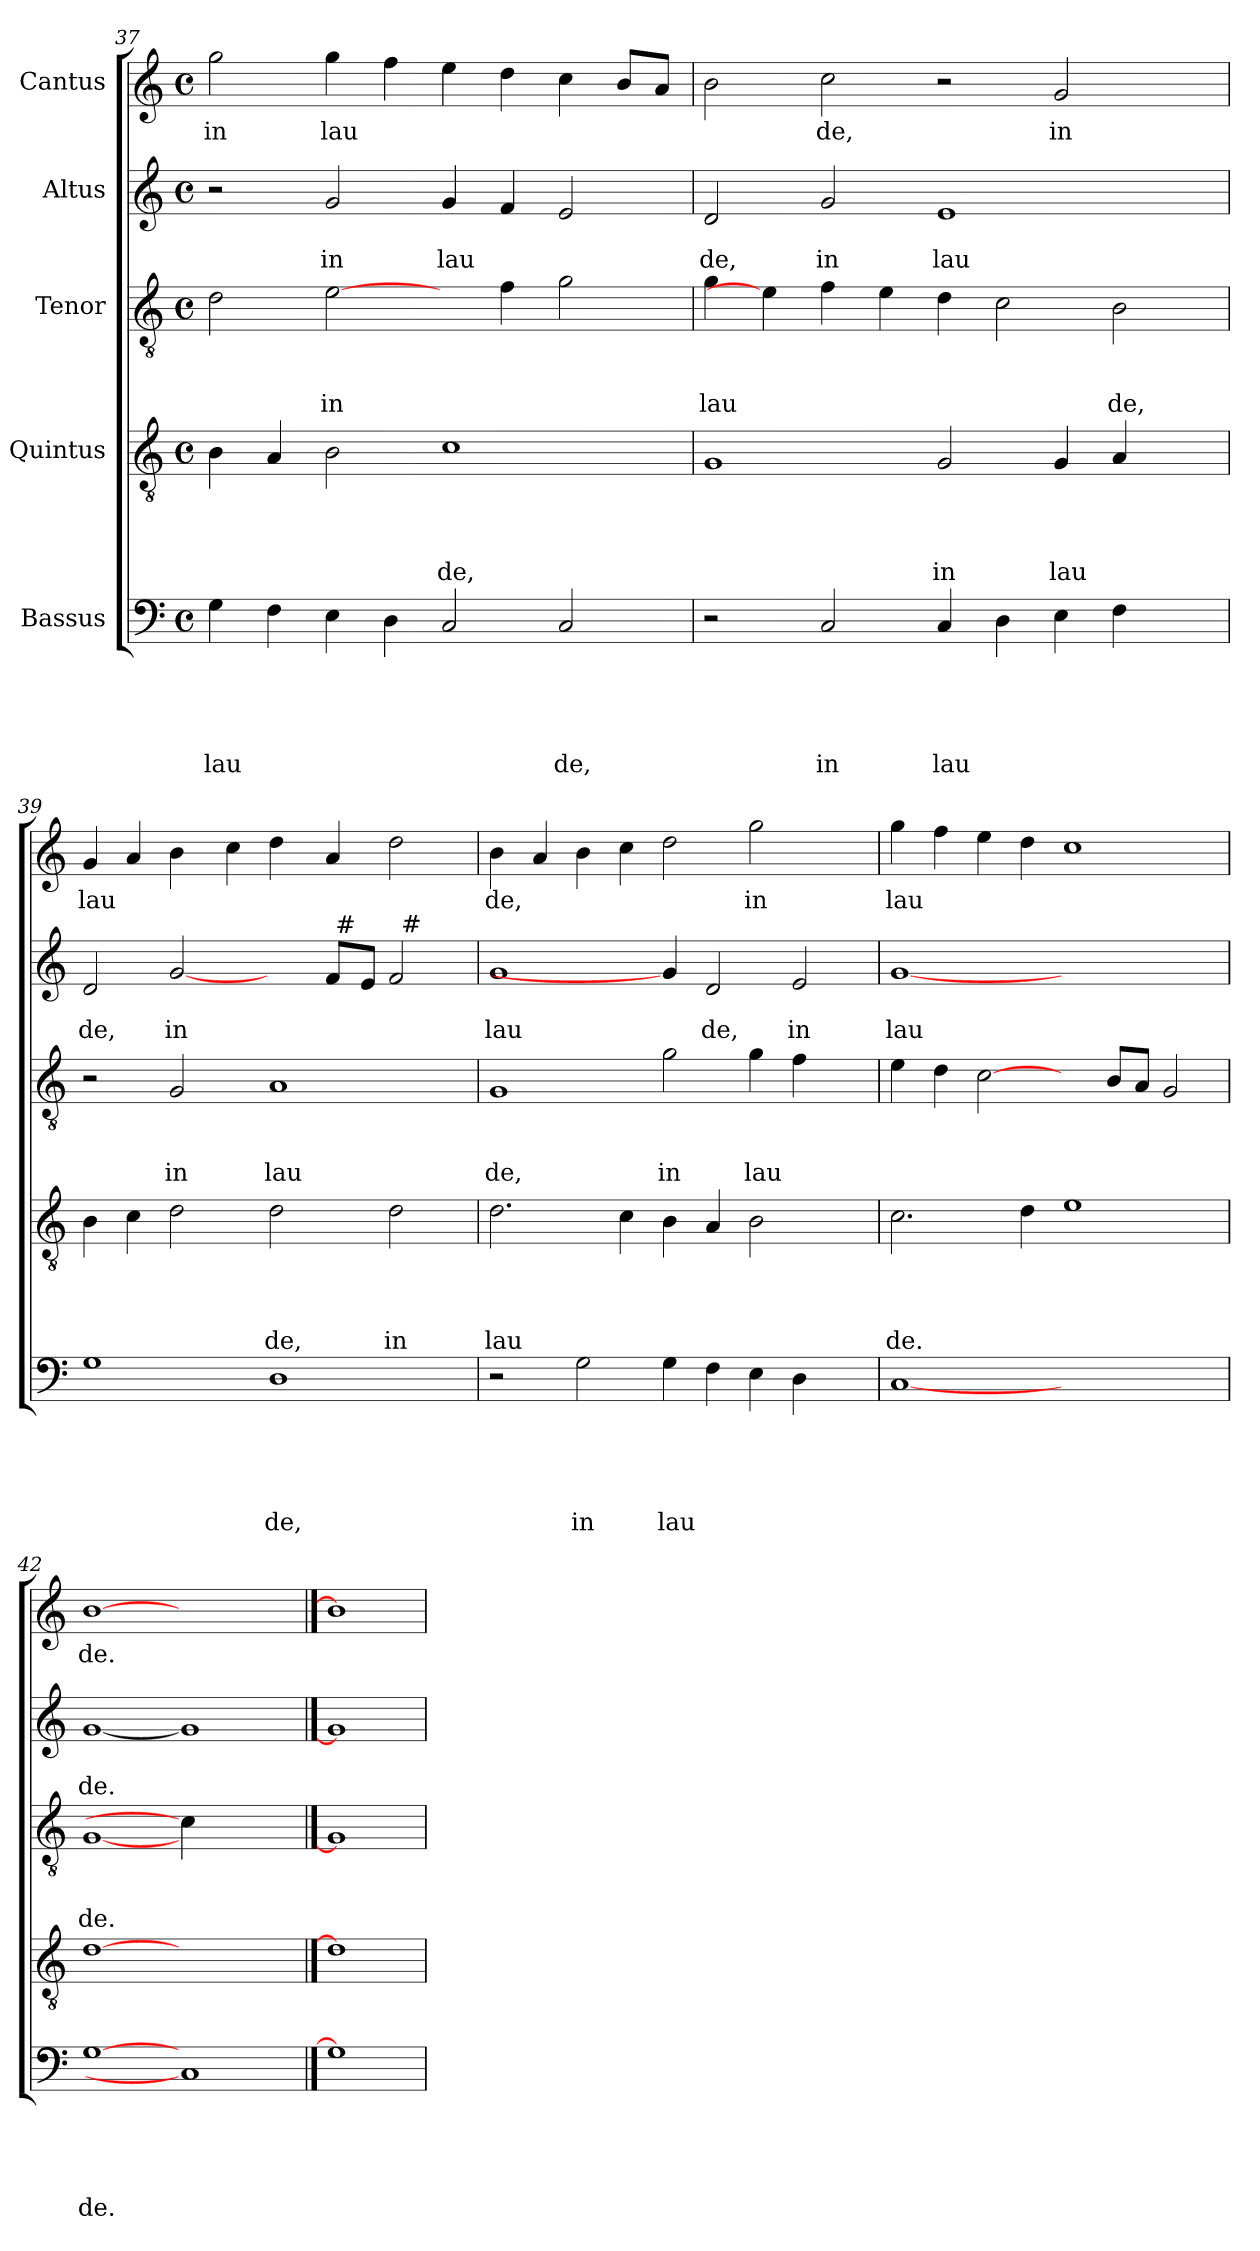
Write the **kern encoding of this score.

**kern	**text	**text	**text	**text	**text	**kern	**text	**text	**text	**text	**kern	**text	**text	**text	**kern	**text	**text	**kern	**text
*part5	*part5	*part5	*part5	*part5	*part5	*part4	*part4	*part4	*part4	*part4	*part3	*part3	*part3	*part3	*part2	*part2	*part2	*part1	*part1
*staff5	*staff5	*staff5	*staff5	*staff5	*staff5	*staff4	*staff4	*staff4	*staff4	*staff4	*staff3	*staff3	*staff3	*staff3	*staff2	*staff2	*staff2	*staff1	*staff1
*I"Bassus	*	*	*	*	*	*I"Quintus	*	*	*	*	*I"Tenor	*	*	*	*I"Altus	*	*	*I"Cantus	*
*clefF4	*	*	*	*	*	*clefGv2	*	*	*	*	*clefGv2	*	*	*	*clefG2	*	*	*clefG2	*
*k[]	*	*	*	*	*	*k[]	*	*	*	*	*k[]	*	*	*	*k[]	*	*	*k[]	*
*C:	*	*	*	*	*	*C:	*	*	*	*	*C:	*	*	*	*C:	*	*	*C:	*
*M4/4	*	*	*	*	*	*M4/4	*	*	*	*	*M4/4	*	*	*	*M4/4	*	*	*M4/4	*
*met(c)	*	*	*	*	*	*met(c)	*	*	*	*	*met(c)	*	*	*	*met(c)	*	*	*met(c)	*
=37	=37	=37	=37	=37	=37	=37	=37	=37	=37	=37	=37	=37	=37	=37	=37	=37	=37	=37	=37
!	!	!	!	!	!LO:LY:b	!	!	!	!	!	!	!	!	!	!	!	!	!	!LO:LY:b
4G\	.	.	.	.	lau	4B\	.	.	.	.	2d\	.	.	.	2r	.	.	2gg\	in
4F\	.	.	.	.	.	4A/	.	.	.	.	.	.	.	.	.	.	.	.	.
!	!	!	!	!	!	!	!	!	!	!	!	!	!	!LO:LY:b	!	!	!LO:LY:b	!	!LO:LY:b
4E\	.	.	.	.	.	2B\	.	.	.	.	[2e\	.	.	in	2g/	.	in	4gg\	lau
4D\	.	.	.	.	.	.	.	.	.	.	.	.	.	.	.	.	.	4ff\	.
!	!	!	!	!	!	!	!	!	!	!LO:LY:b	!	!	!	!	!	!	!LO:LY:b	!	!
2C/	.	.	.	.	.	1c	.	.	.	de,	4ryy	.	.	.	4g/	.	lau	4ee\	.
.	.	.	.	.	.	.	.	.	.	.	4f\	.	.	.	4f/	.	.	4dd\	.
!	!	!	!	!	!LO:LY:b	!	!	!	!	!	!	!	!	!	!	!	!	!	!
2C/	.	.	.	.	de,	.	.	.	.	.	2g\	.	.	.	2e/	.	.	4cc\	.
.	.	.	.	.	.	.	.	.	.	.	.	.	.	.	.	.	.	8b/L	.
.	.	.	.	.	.	.	.	.	.	.	.	.	.	.	.	.	.	8a/J	.
=38	=38	=38	=38	=38	=38	=38	=38	=38	=38	=38	=38	=38	=38	=38	=38	=38	=38	=38	=38
!	!	!	!	!	!	!	!	!	!	!	!	!	!	!LO:LY:b	!	!	!LO:LY:b	!	!
2r	.	.	.	.	.	1G	.	.	.	.	4g\	.	.	lau	2d/	.	de,	2b\	.
.	.	.	.	.	.	.	.	.	.	.	4e\]	.	.	.	.	.	.	.	.
!	!	!	!	!	!LO:LY:b	!	!	!	!	!	!	!	!	!	!	!	!LO:LY:b	!	!LO:LY:b
2C/	.	.	.	.	in	.	.	.	.	.	4f\	.	.	.	2g/	.	in	2cc\	de,
.	.	.	.	.	.	.	.	.	.	.	4e\	.	.	.	.	.	.	.	.
!	!	!	!	!	!LO:LY:b	!	!	!	!	!LO:LY:b	!	!	!	!	!	!	!LO:LY:b	!	!
4C/	.	.	.	.	lau	2G/	.	.	.	in	4d\	.	.	.	1e	.	lau	2r	.
4D\	.	.	.	.	.	.	.	.	.	.	2c\	.	.	.	.	.	.	.	.
!	!	!	!	!	!	!	!	!	!	!LO:LY:b	!	!	!	!	!	!	!	!	!LO:LY:b
4E\	.	.	.	.	.	4G/	.	.	.	lau	.	.	.	.	.	.	.	2g/	in
!	!	!	!	!	!	!	!	!	!	!	!	!	!	!LO:LY:b	!	!	!	!	!
4F\	.	.	.	.	.	4A/	.	.	.	.	2B\	.	.	de,	.	.	.	.	.
4ryy	.	.	.	.	.	4ryy	.	.	.	.	.	.	.	.	4ryy	.	.	4ryy	.
=39	=39	=39	=39	=39	=39	=39	=39	=39	=39	=39	=39	=39	=39	=39	=39	=39	=39	=39	=39
!	!	!	!	!	!	!	!	!	!	!	!	!	!	!	!	!	!LO:LY:b	!	!LO:LY:b
*	*	*	*	*	*	*	*	*	*	*	*	*	*	*	*^	*	*	*	*
*	*	*	*	*	*	*	*	*	*	*	*	*	*	*	*	*^	*	*	*	*
1G	.	.	.	.	.	4B\	.	.	.	.	2r	.	.	.	2d/	3%2ryy	1ryy	.	de,	4g/	lau
.	.	.	.	.	.	4c\	.	.	.	.	.	.	.	.	.	.	.	.	.	4a/	.
!	!	!	!	!	!	!	!	!	!	!	!	!	!	!LO:LY:b	!	!	!	!	!LO:LY:b	!	!
.	.	.	.	.	.	2d\	.	.	.	.	2G/	.	.	in	[2g/	.	.	.	in	4b\	.
.	.	.	.	.	.	.	.	.	.	.	.	.	.	.	.	3ryy	.	.	.	.	.
.	.	.	.	.	.	.	.	.	.	.	.	.	.	.	.	.	.	.	.	4cc\	.
!	!	!	!	!	!LO:LY:b	!	!	!	!	!LO:LY:b	!	!	!	!LO:LY:b	!	!	!	!	!	!	!
1D	.	.	.	.	de,	2d\	.	.	.	de,	1A	.	.	lau	4ryy	6ryy	2ryy	.	.	4dd\	.
.	.	.	.	.	.	.	.	.	.	.	.	.	.	.	.	12ryy	.	.	.	.	.
.	.	.	.	.	.	.	.	.	.	.	.	.	.	.	8f/L	48ryy	.	.	.	4a/	.
!	!	!	!	!	!	!	!	!	!	!	!	!	!	!	!	!LO:TX:a:t=#	!	!	!	!	!
.	.	.	.	.	.	.	.	.	.	.	.	.	.	.	.	3%2ryy	.	.	.	.	.
.	.	.	.	.	.	.	.	.	.	.	.	.	.	.	8e/J	.	.	.	.	.	.
!	!	!	!	!	!	!	!	!	!	!LO:LY:b	!	!	!	!	!	!	!	!	!	!	!
.	.	.	.	.	.	2d\	.	.	.	in	.	.	.	.	2f/	.	32ryy	.	.	2dd\	.
!	!	!	!	!	!	!	!	!	!	!	!	!	!	!	!	!	!LO:TX:a:t=#	!	!	!	!
.	.	.	.	.	.	.	.	.	.	.	.	.	.	.	.	.	4...ryy	.	.	.	.
.	.	.	.	.	.	.	.	.	.	.	.	.	.	.	.	24.ryy	.	.	.	.	.
=40	=40	=40	=40	=40	=40	=40	=40	=40	=40	=40	=40	=40	=40	=40	=40	=40	=40	=40	=40	=40	=40
!	!	!	!	!	!	!	!	!	!	!LO:LY:b	!	!	!	!LO:LY:b	!	!	!	!	!LO:LY:b	!	!LO:LY:b
*	*	*	*	*	*	*	*	*	*	*	*	*	*	*	*v	*v	*v	*	*	*	*
2r	.	.	.	.	.	2.d\	.	.	.	lau	1G	.	.	de,	1g	.	lau	4b\	de,
.	.	.	.	.	.	.	.	.	.	.	.	.	.	.	.	.	.	4a/	.
!	!	!	!	!	!LO:LY:b	!	!	!	!	!	!	!	!	!	!	!	!	!	!
2G\	.	.	.	.	in	.	.	.	.	.	.	.	.	.	.	.	.	4b\	.
.	.	.	.	.	.	4c\	.	.	.	.	.	.	.	.	.	.	.	4cc\	.
!	!	!	!	!	!LO:LY:b	!	!	!	!	!	!	!	!	!LO:LY:b	!	!	!	!	!
4G\	.	.	.	.	lau	4B\	.	.	.	.	2g\	.	.	in	4g/]	.	.	2dd\	.
!	!	!	!	!	!	!	!	!	!	!	!	!	!	!	!	!	!LO:LY:b	!	!
4F\	.	.	.	.	.	4A/	.	.	.	.	.	.	.	.	2d/	.	de,	.	.
!	!	!	!	!	!	!	!	!	!	!	!	!	!	!LO:LY:b	!	!	!	!	!LO:LY:b
4E\	.	.	.	.	.	2B\	.	.	.	.	4g\	.	.	lau	.	.	.	2gg\	in
!	!	!	!	!	!	!	!	!	!	!	!	!	!	!	!	!	!LO:LY:b	!	!
4D\	.	.	.	.	.	.	.	.	.	.	4f\	.	.	.	2e/	.	in	.	.
4ryy	.	.	.	.	.	4ryy	.	.	.	.	4ryy	.	.	.	.	.	.	4ryy	.
=41	=41	=41	=41	=41	=41	=41	=41	=41	=41	=41	=41	=41	=41	=41	=41	=41	=41	=41	=41
!	!	!	!	!	!	!	!	!	!	!LO:LY:b	!	!	!	!	!	!	!LO:LY:b	!	!LO:LY:b
[1C	.	.	.	.	.	2.c\	.	.	.	de.	4e\	.	.	.	[1g	.	lau	4gg\	lau
.	.	.	.	.	.	.	.	.	.	.	4d\	.	.	.	.	.	.	4ff\	.
.	.	.	.	.	.	.	.	.	.	.	[2c\	.	.	.	.	.	.	4ee\	.
.	.	.	.	.	.	4d\	.	.	.	.	.	.	.	.	.	.	.	4dd\	.
1ryy	.	.	.	.	.	1e	.	.	.	.	4ryy	.	.	.	1ryy	.	.	1cc	.
.	.	.	.	.	.	.	.	.	.	.	8B/L	.	.	.	.	.	.	.	.
.	.	.	.	.	.	.	.	.	.	.	8A/J	.	.	.	.	.	.	.	.
.	.	.	.	.	.	.	.	.	.	.	2G/	.	.	.	.	.	.	.	.
=42	=42	=42	=42	=42	=42	=42	=42	=42	=42	=42	=42	=42	=42	=42	=42	=42	=42	=42	=42
!	!	!	!	!	!LO:LY:b	!	!	!	!	!	!	!	!	!LO:LY:b	!	!	!LO:LY:b	!	!LO:LY:b
[1G	.	.	.	.	de.	[1d	.	.	.	.	[1G	.	.	de.	[1g	.	de.	[1b	de.
1C]	.	.	.	.	.	1ryy	.	.	.	.	4c\]	.	.	.	1g]	.	.	1ryy	.
.	.	.	.	.	.	.	.	.	.	.	2.ryy	.	.	.	.	.	.	.	.
==43	==43	==43	==43	==43	==43	==43	==43	==43	==43	==43	==43	==43	==43	==43	==43	==43	==43	==43	==43
1G]	.	.	.	.	.	1d]	.	.	.	.	1G]	.	.	.	1g]	.	.	1b]	.
=	=	=	=	=	=	=	=	=	=	=	=	=	=	=	=	=	=	=	=
*-	*-	*-	*-	*-	*-	*-	*-	*-	*-	*-	*-	*-	*-	*-	*-	*-	*-	*-	*-
